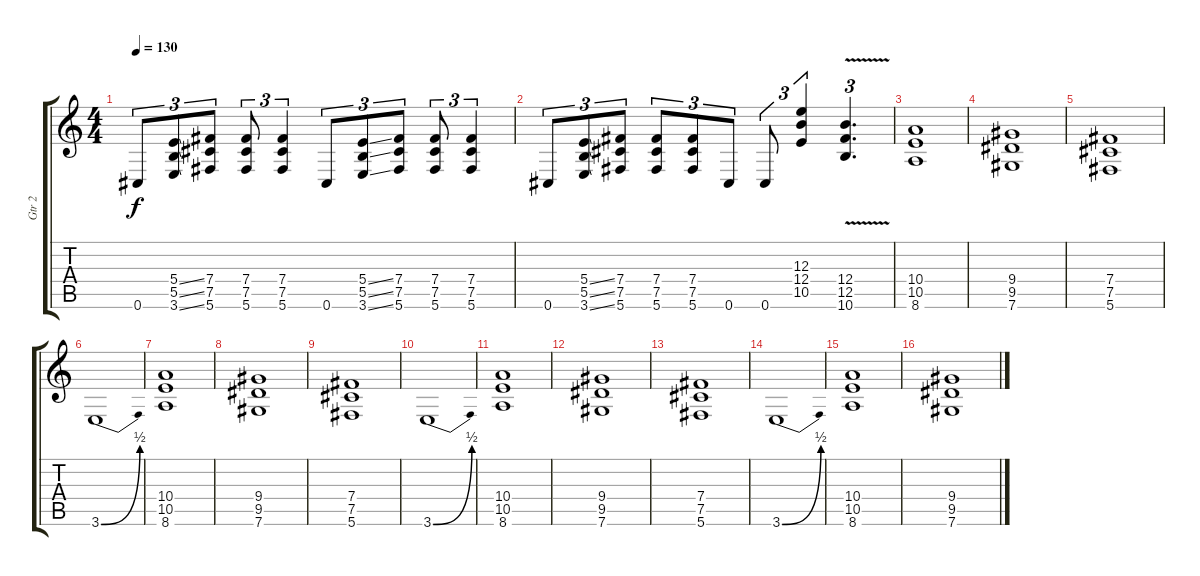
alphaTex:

\track ("Gtr 2" "Gtr 2") {instrument overdrivenguitar}
\staff {score tabs}
\tuning (Db4 Ab3 E3 B2 Gb2 Db2) {hide}
\ts (4 4)
\tempo 130
\clef g2
\ks c
0.6.8{tu (3 2) dy f} (5.4{ss} 5.5{ss} 3.6{ss}).8{tu (3 2)} (7.4 7.5 5.6).8{tu (3 2)} (7.4 7.5 5.6).8{tu (3 2)} (7.4 7.5 5.6).4{tu (3 2)} 0.6.8{tu (3 2)} (5.4{ss} 5.5{ss} 3.6{ss}).8{tu (3 2)} (7.4 7.5 5.6).8{tu (3 2)} (7.4 7.5 5.6).8{tu (3 2)} (7.4 7.5 5.6).4{tu (3 2)} |
0.6.8{tu (3 2)} (5.4{ss} 5.5{ss} 3.6{ss}).8{tu (3 2)} (7.4 7.5 5.6).8{tu (3 2)} (7.4 7.5 5.6).8{tu (3 2)} (7.4 7.5 5.6).8{tu (3 2)} 0.6.8{tu (3 2)} 0.6.8{tu (3 2)} (12.3 12.4 10.5).4{tu (3 2)} (12.4{v} 12.5{v} 10.6{v}).4{d tu (3 2)} |
(10.4 10.5 8.6).1 |
(9.4 9.5 7.6).1 |
(7.4 7.5 5.6).1 |
3.6{be (bend 0 0 60 2)}.1 |
(10.4 10.5 8.6).1 |
(9.4 9.5 7.6).1 |
(7.4 7.5 5.6).1 |
3.6{be (bend 0 0 60 2)}.1 |
(10.4 10.5 8.6).1 |
(9.4 9.5 7.6).1 |
(7.4 7.5 5.6).1 |
3.6{be (bend 0 0 60 2)}.1 |
(10.4 10.5 8.6).1 |
(9.4 9.5 7.6).1
